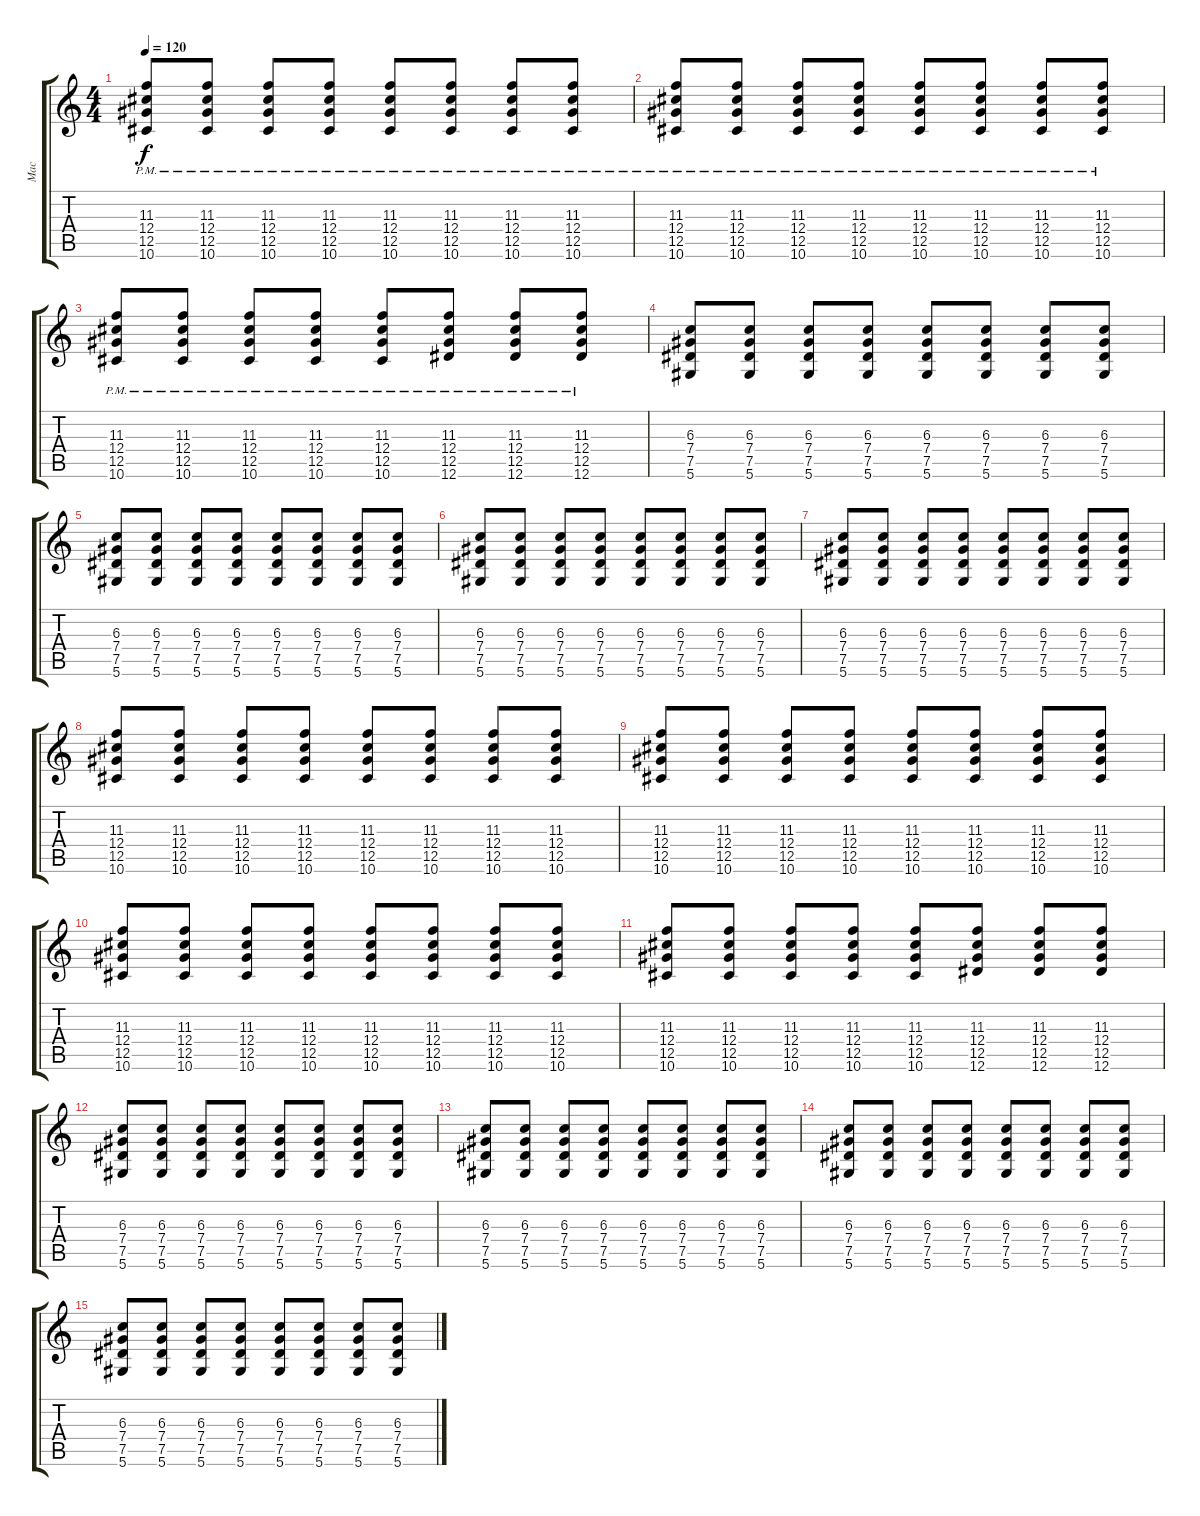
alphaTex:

\track ("Mac" "Mac") {instrument overdrivenguitar}
\staff {score tabs}
\tuning (Eb4 Bb3 Gb3 Db3 Ab2 Eb2) {hide}
\ts (4 4)
\tempo 120
\clef g2
\ks c
(11.3{pm} 12.4{pm} 12.5{pm} 10.6{pm}).8{dy f} (11.3{pm} 12.4{pm} 12.5{pm} 10.6{pm}).8 (11.3{pm} 12.4{pm} 12.5{pm} 10.6{pm}).8 (11.3{pm} 12.4{pm} 12.5{pm} 10.6{pm}).8 (11.3{pm} 12.4{pm} 12.5{pm} 10.6{pm}).8 (11.3{pm} 12.4{pm} 12.5{pm} 10.6{pm}).8 (11.3{pm} 12.4{pm} 12.5{pm} 10.6{pm}).8 (11.3{pm} 12.4{pm} 12.5{pm} 10.6{pm}).8 |
(11.3{pm} 12.4{pm} 12.5{pm} 10.6{pm}).8 (11.3{pm} 12.4{pm} 12.5{pm} 10.6{pm}).8 (11.3{pm} 12.4{pm} 12.5{pm} 10.6{pm}).8 (11.3{pm} 12.4{pm} 12.5{pm} 10.6{pm}).8 (11.3{pm} 12.4{pm} 12.5{pm} 10.6{pm}).8 (11.3{pm} 12.4{pm} 12.5{pm} 10.6{pm}).8 (11.3{pm} 12.4{pm} 12.5{pm} 10.6{pm}).8 (11.3{pm} 12.4{pm} 12.5{pm} 10.6{pm}).8 |
(11.3{pm} 12.4{pm} 12.5{pm} 10.6{pm}).8 (11.3{pm} 12.4{pm} 12.5{pm} 10.6{pm}).8 (11.3{pm} 12.4{pm} 12.5{pm} 10.6{pm}).8 (11.3{pm} 12.4{pm} 12.5{pm} 10.6{pm}).8 (11.3{pm} 12.4{pm} 12.5{pm} 10.6{pm}).8 (11.3{pm} 12.4{pm} 12.5{pm} 12.6{pm}).8 (11.3{pm} 12.4{pm} 12.5{pm} 12.6{pm}).8 (11.3{pm} 12.4{pm} 12.5{pm} 12.6{pm}).8 |
(6.3 7.4 7.5 5.6).8 (6.3 7.4 7.5 5.6).8 (6.3 7.4 7.5 5.6).8 (6.3 7.4 7.5 5.6).8 (6.3 7.4 7.5 5.6).8 (6.3 7.4 7.5 5.6).8 (6.3 7.4 7.5 5.6).8 (6.3 7.4 7.5 5.6).8 |
(6.3 7.4 7.5 5.6).8 (6.3 7.4 7.5 5.6).8 (6.3 7.4 7.5 5.6).8 (6.3 7.4 7.5 5.6).8 (6.3 7.4 7.5 5.6).8 (6.3 7.4 7.5 5.6).8 (6.3 7.4 7.5 5.6).8 (6.3 7.4 7.5 5.6).8 |
(6.3 7.4 7.5 5.6).8 (6.3 7.4 7.5 5.6).8 (6.3 7.4 7.5 5.6).8 (6.3 7.4 7.5 5.6).8 (6.3 7.4 7.5 5.6).8 (6.3 7.4 7.5 5.6).8 (6.3 7.4 7.5 5.6).8 (6.3 7.4 7.5 5.6).8 |
(6.3 7.4 7.5 5.6).8 (6.3 7.4 7.5 5.6).8 (6.3 7.4 7.5 5.6).8 (6.3 7.4 7.5 5.6).8 (6.3 7.4 7.5 5.6).8 (6.3 7.4 7.5 5.6).8 (6.3 7.4 7.5 5.6).8 (6.3 7.4 7.5 5.6).8 |
(11.3 12.4 12.5 10.6).8 (11.3 12.4 12.5 10.6).8 (11.3 12.4 12.5 10.6).8 (11.3 12.4 12.5 10.6).8 (11.3 12.4 12.5 10.6).8 (11.3 12.4 12.5 10.6).8 (11.3 12.4 12.5 10.6).8 (11.3 12.4 12.5 10.6).8 |
(11.3 12.4 12.5 10.6).8 (11.3 12.4 12.5 10.6).8 (11.3 12.4 12.5 10.6).8 (11.3 12.4 12.5 10.6).8 (11.3 12.4 12.5 10.6).8 (11.3 12.4 12.5 10.6).8 (11.3 12.4 12.5 10.6).8 (11.3 12.4 12.5 10.6).8 |
(11.3 12.4 12.5 10.6).8 (11.3 12.4 12.5 10.6).8 (11.3 12.4 12.5 10.6).8 (11.3 12.4 12.5 10.6).8 (11.3 12.4 12.5 10.6).8 (11.3 12.4 12.5 10.6).8 (11.3 12.4 12.5 10.6).8 (11.3 12.4 12.5 10.6).8 |
(11.3 12.4 12.5 10.6).8 (11.3 12.4 12.5 10.6).8 (11.3 12.4 12.5 10.6).8 (11.3 12.4 12.5 10.6).8 (11.3 12.4 12.5 10.6).8 (11.3 12.4 12.5 12.6).8 (11.3 12.4 12.5 12.6).8 (11.3 12.4 12.5 12.6).8 |
(6.3 7.4 7.5 5.6).8 (6.3 7.4 7.5 5.6).8 (6.3 7.4 7.5 5.6).8 (6.3 7.4 7.5 5.6).8 (6.3 7.4 7.5 5.6).8 (6.3 7.4 7.5 5.6).8 (6.3 7.4 7.5 5.6).8 (6.3 7.4 7.5 5.6).8 |
(6.3 7.4 7.5 5.6).8 (6.3 7.4 7.5 5.6).8 (6.3 7.4 7.5 5.6).8 (6.3 7.4 7.5 5.6).8 (6.3 7.4 7.5 5.6).8 (6.3 7.4 7.5 5.6).8 (6.3 7.4 7.5 5.6).8 (6.3 7.4 7.5 5.6).8 |
(6.3 7.4 7.5 5.6).8 (6.3 7.4 7.5 5.6).8 (6.3 7.4 7.5 5.6).8 (6.3 7.4 7.5 5.6).8 (6.3 7.4 7.5 5.6).8 (6.3 7.4 7.5 5.6).8 (6.3 7.4 7.5 5.6).8 (6.3 7.4 7.5 5.6).8 |
(6.3 7.4 7.5 5.6).8 (6.3 7.4 7.5 5.6).8 (6.3 7.4 7.5 5.6).8 (6.3 7.4 7.5 5.6).8 (6.3 7.4 7.5 5.6).8 (6.3 7.4 7.5 5.6).8 (6.3 7.4 7.5 5.6).8 (6.3 7.4 7.5 5.6).8
